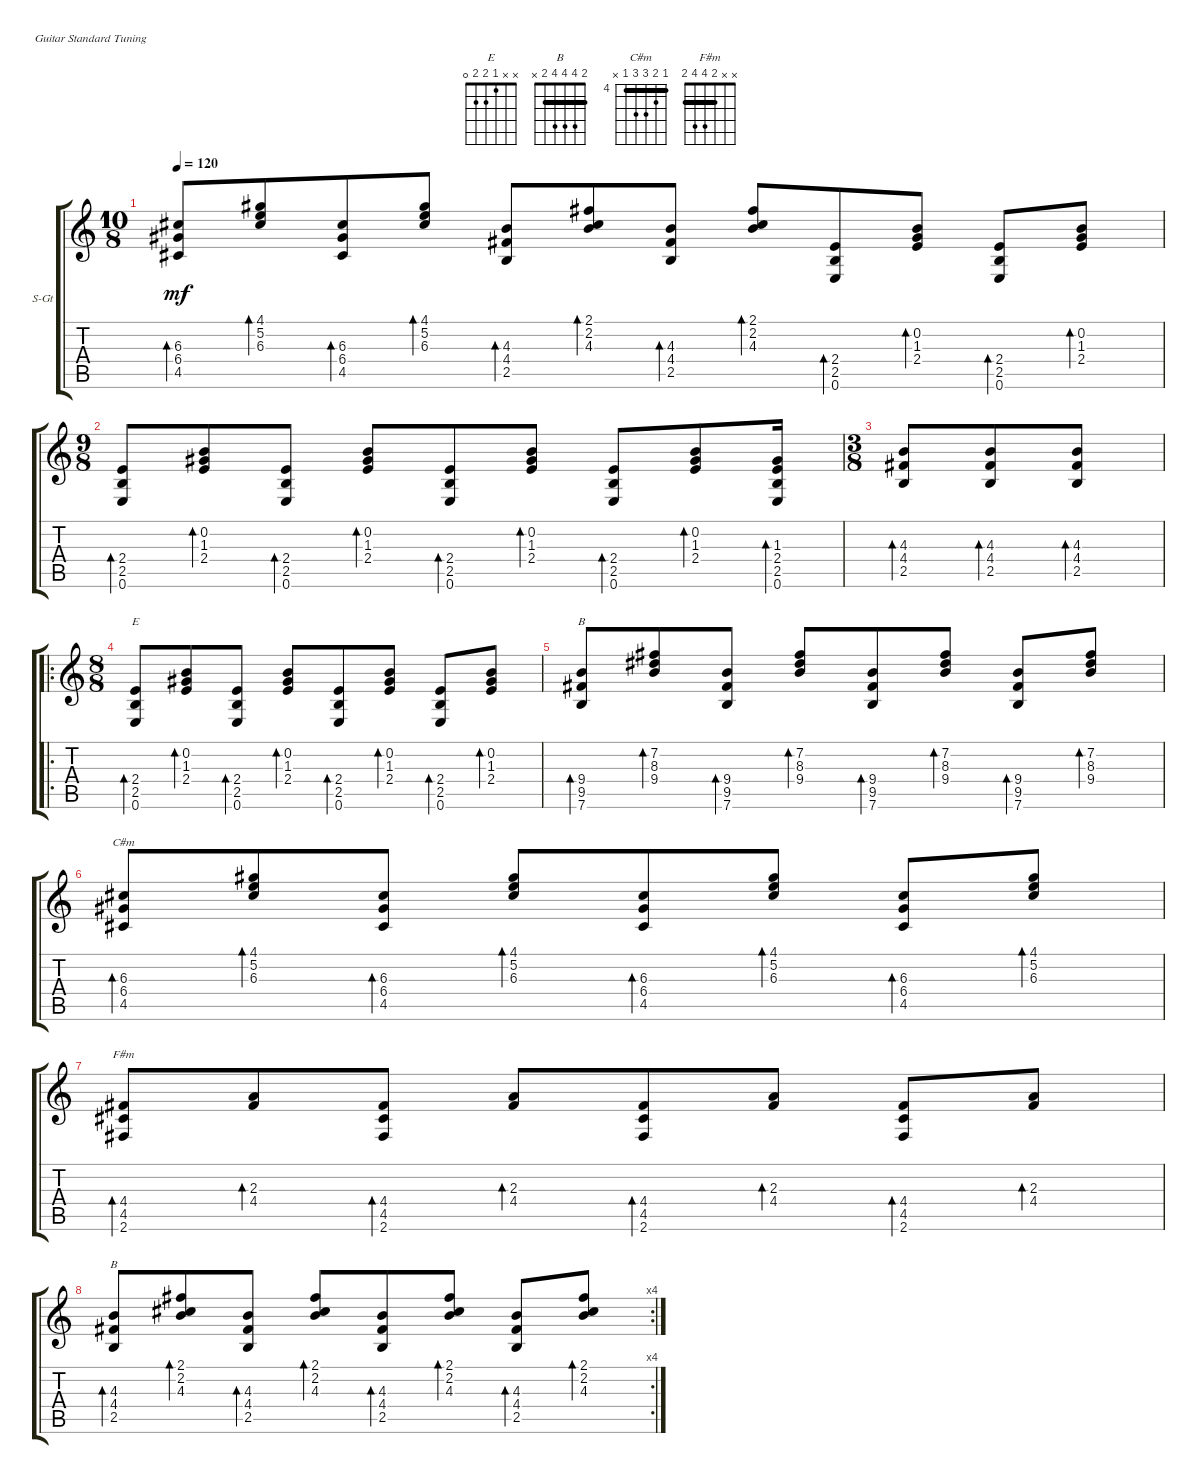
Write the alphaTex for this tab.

\defaultSystemsLayout 4
\bracketExtendMode groupsimilarinstruments
\firstSystemTrackNameOrientation horizontal
\otherSystemsTrackNameOrientation horizontal
\track ("Steel Guitar" "S-Gt") {instrument acousticguitarsteel}
\staff {score tabs}
\tuning (E4 B3 G3 D3 A2 E2)
\chord ("E" x x 1 2 2 0)
\chord ("B" x 7 8 9 9 7) {firstfret 7 barre 7}
\chord ("C#m" 4 5 6 6 4 x) {firstfret 4 barre 4}
\chord ("F#m" x x 2 4 4 2) {barre 2}
\chord ("B" 2 4 4 4 2 x) {barre 2}
\ts (10 8)
\tempo 120
\clef g2
\ks c
(4.5 6.4 6.3).8{bd 51 dy mf} (6.3 5.2 4.1).8{bd 51} (4.5 6.4 6.3).8{bd 51} (6.3 5.2 4.1).8{bd 51} (2.5 4.4 4.3).8{bd 51} (4.3 2.2 2.1).8{bd 51} (2.5 4.4 4.3).8{bd 51} (4.3 2.2 2.1).8{bd 51} (0.6 2.5 2.4).8{bd 52} (1.3 0.2 2.4).8{bd 51} (0.6 2.5 2.4).8{bd 52} (1.3 0.2 2.4).8{bd 51} |
\ts (9 8)
(0.6 2.5 2.4).8{bd 52} (1.3 0.2 2.4).8{bd 51} (0.6 2.5 2.4).8{bd 52} (1.3 0.2 2.4).8{bd 51} (0.6 2.5 2.4).8{bd 52} (1.3 0.2 2.4).8{bd 51} (0.6 2.5 2.4).8{bd 52} (1.3 0.2 2.4).8{bd 51} (0.6 2.5 2.4 1.3).16{bd 52} |
\ts (3 8)
(2.5 4.4 4.3).8{bd 51} (2.5 4.4 4.3).8{bd 51} (2.5 4.4 4.3).8{bd 51} |
\ro
\ts (8 8)
(0.6 2.5 2.4).8{bd 52 ch "E"} (1.3 0.2 2.4).8{bd 51} (0.6 2.5 2.4).8{bd 52} (1.3 0.2 2.4).8{bd 51} (0.6 2.5 2.4).8{bd 52} (1.3 0.2 2.4).8{bd 51} (0.6 2.5 2.4).8{bd 52} (1.3 0.2 2.4).8{bd 51} |
(7.6 9.5 9.4).8{bd 51 ch "B"} (8.3 7.2 9.4).8{bd 51} (7.6 9.5 9.4).8{bd 51} (8.3 7.2 9.4).8{bd 51} (7.6 9.5 9.4).8{bd 51} (8.3 7.2 9.4).8{bd 51} (7.6 9.5 9.4).8{bd 51} (8.3 7.2 9.4).8{bd 51} |
(4.5 6.4 6.3).8{bd 51 ch "C#m"} (6.3 5.2 4.1).8{bd 51} (4.5 6.4 6.3).8{bd 51} (6.3 5.2 4.1).8{bd 51} (4.5 6.4 6.3).8{bd 51} (6.3 5.2 4.1).8{bd 51} (4.5 6.4 6.3).8{bd 51} (6.3 5.2 4.1).8{bd 51} |
(2.6 4.5 4.4).8{bd 51 ch "F#m"} (2.3 4.4).8{bd 51} (2.6 4.5 4.4).8{bd 51} (2.3 4.4).8{bd 51} (2.6 4.5 4.4).8{bd 51} (2.3 4.4).8{bd 51} (2.6 4.5 4.4).8{bd 51} (2.3 4.4).8{bd 51} |
\rc 4
(2.5 4.4 4.3).8{bd 51 ch "B"} (4.3 2.2 2.1).8{bd 51} (2.5 4.4 4.3).8{bd 51} (4.3 2.2 2.1).8{bd 51} (2.5 4.4 4.3).8{bd 51} (4.3 2.2 2.1).8{bd 51} (2.5 4.4 4.3).8{bd 51} (4.3 2.2 2.1).8{bd 51}
